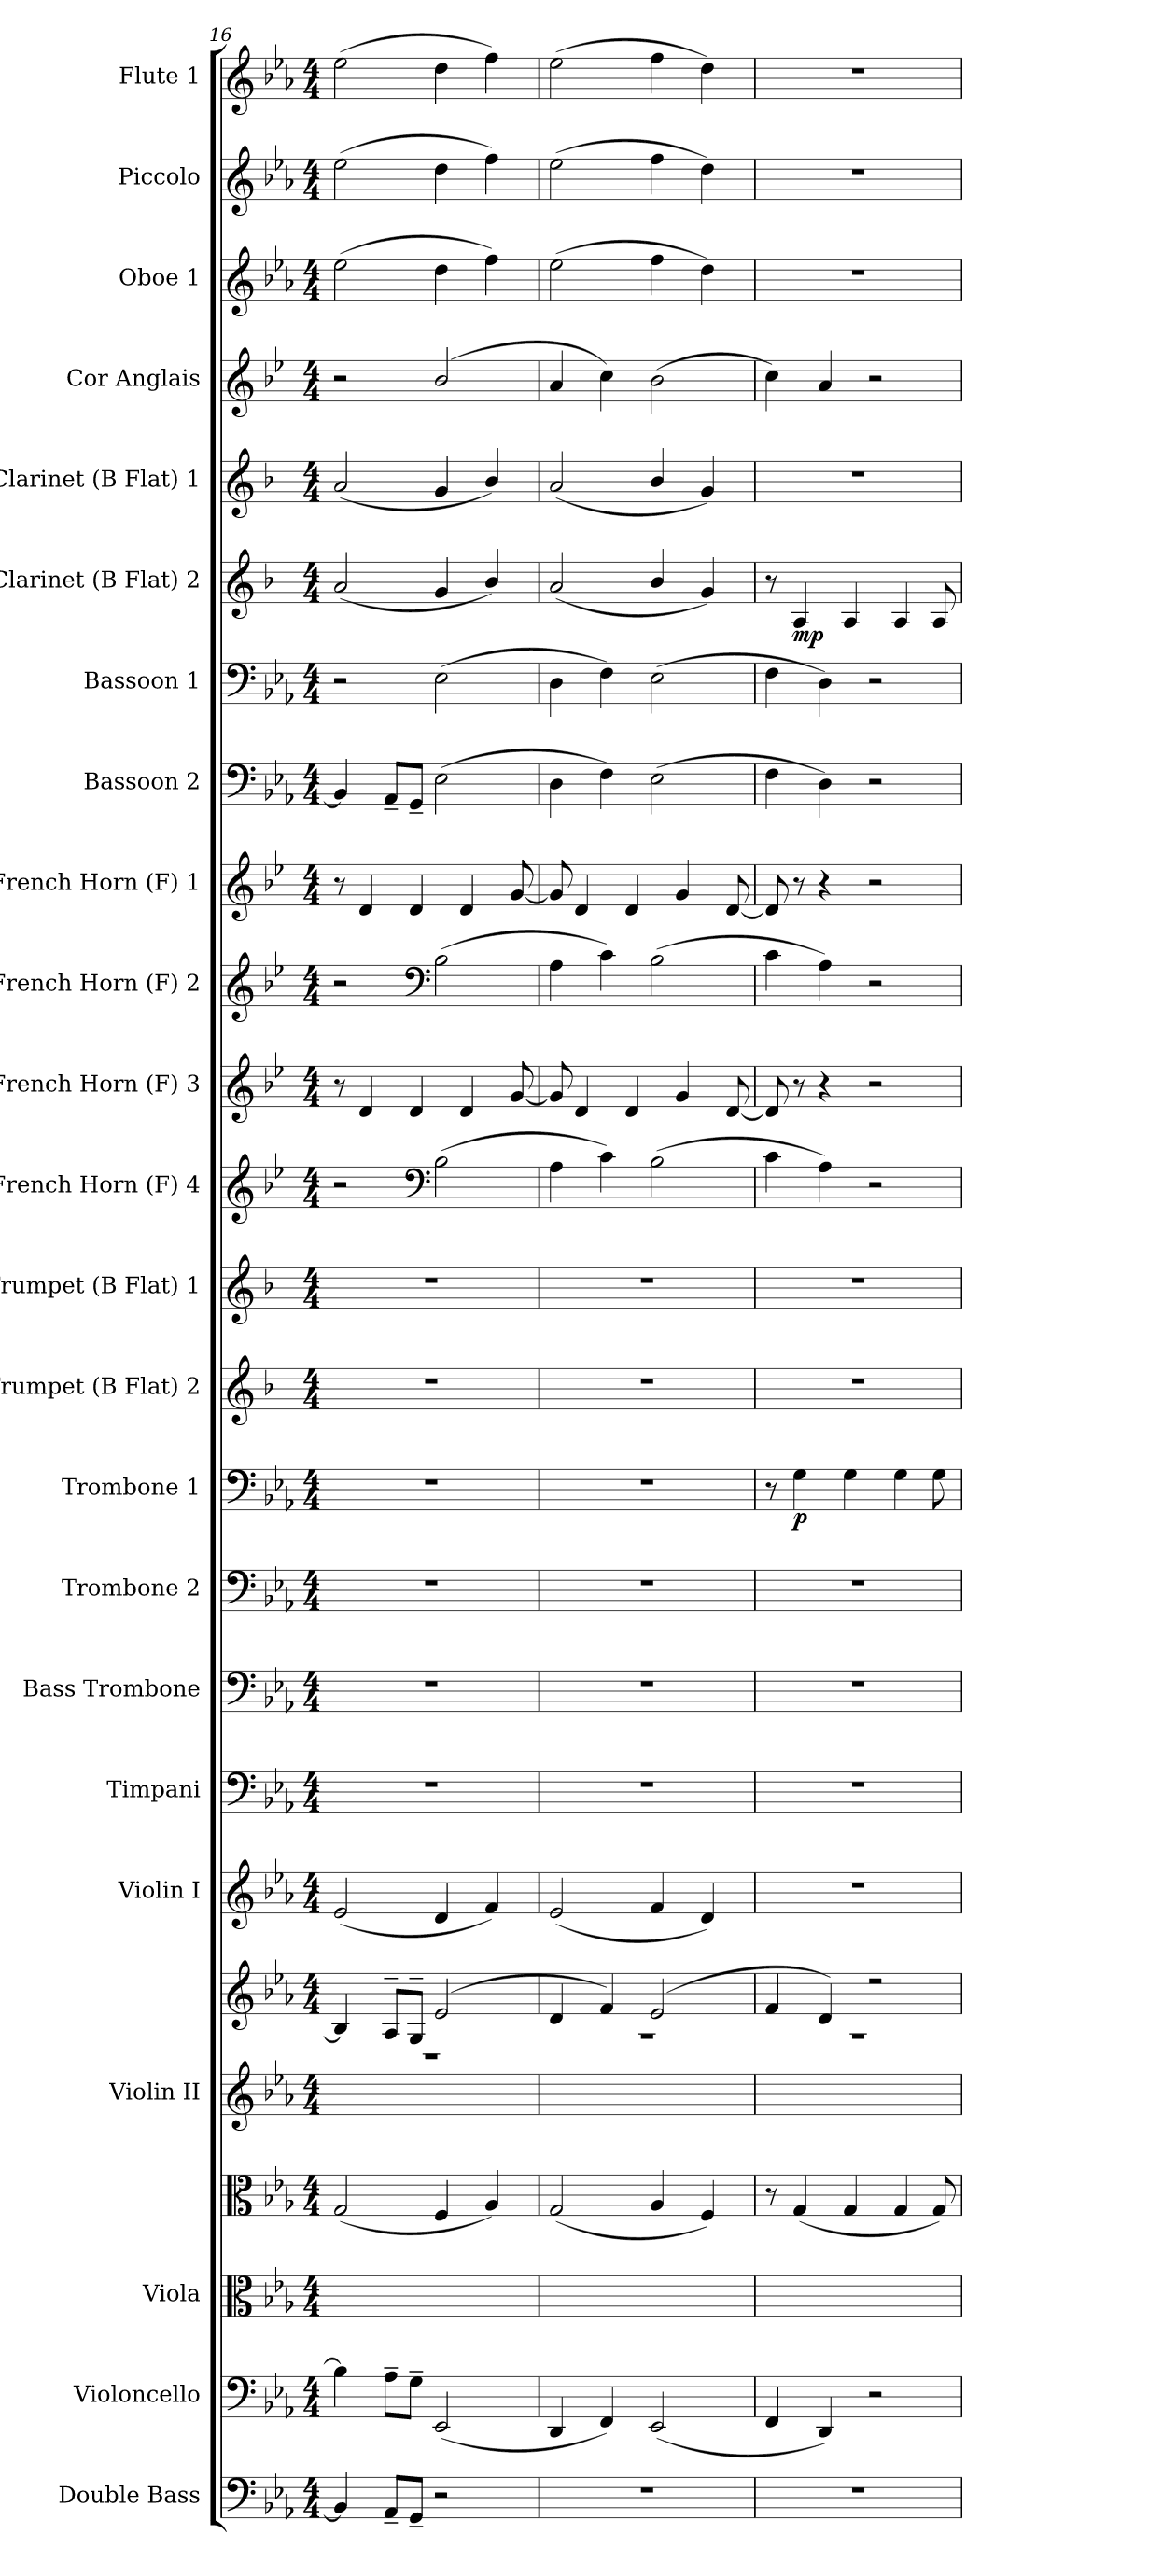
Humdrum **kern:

**kern	**kern	**kern	**kern	**dynam	**kern	**kern	**kern	**kern	**kern	**kern	**kern	**dynam	**kern	**kern	**kern	**kern	**kern	**kern	**kern	**kern	**kern	**dynam	**kern	**kern	**kern	**kern	**kern
*part23	*part22	*part21	*part21	*part21	*part20	*part20	*part19	*part18	*part17	*part16	*part15	*part15	*part14	*part13	*part12	*part11	*part10	*part9	*part8	*part7	*part6	*part6	*part5	*part4	*part3	*part2	*part1
*staff25	*staff24	*staff23	*staff22	*staff22/23	*staff21	*staff20	*staff19	*staff18	*staff17	*staff16	*staff15	*staff15	*staff14	*staff13	*staff12	*staff11	*staff10	*staff9	*staff8	*staff7	*staff6	*staff6	*staff5	*staff4	*staff3	*staff2	*staff1
*I"Double Bass	*I"Violoncello	*I"Viola	*	*	*I"Violin II	*	*I"Violin I	*I"Timpani	*I"Bass Trombone	*I"Trombone 2	*I"Trombone 1	*	*I"Trumpet (B Flat) 2	*I"Trumpet (B Flat) 1	*I"French Horn (F) 4	*I"French Horn (F) 3	*I"French Horn (F) 2	*I"French Horn (F) 1	*I"Bassoon 2	*I"Bassoon 1	*I"Clarinet (B Flat) 2	*	*I"Clarinet (B Flat) 1	*I"Cor Anglais	*I"Oboe 1	*I"Piccolo	*I"Flute 1
*I'D. B.	*I'Vc.	*I'Vla	*	*	*I'Vln II	*	*I'Vln I	*I'Timp.	*I'B. Tbn.	*I'Tbn. 2	*I'Tbn. 1	*	*I'Tpt (B Flat) 2	*I'Tpt (B Flat) 1	*I'F. Hn (F) 4	*I'F. Hn (F) 3	*I'F. Hn (F) 2	*I'F. Hn (F) 1	*I'Bsn 2	*I'Bsn 1	*I'Cl. (B Flat) 2	*	*I'Cl. (B Flat) 1	*I'C. A.	*I'Ob. 1	*I'Picc.	*I'Fl. 1
*clefF4	*clefF4	*clefC3	*clefC3	*	*clefG2	*clefG2	*clefG2	*clefF4	*clefF4	*clefF4	*clefF4	*	*clefG2	*clefG2	*clefG2	*clefG2	*clefG2	*clefG2	*clefF4	*clefF4	*clefG2	*	*clefG2	*clefG2	*clefG2	*clefG2	*clefG2
*ITrd7c12	*	*	*	*	*	*	*	*	*	*	*	*	*ITrd1c2	*ITrd1c2	*ITrd4c7	*ITrd4c7	*ITrd4c7	*ITrd4c7	*	*	*ITrd1c2	*	*ITrd1c2	*ITrd4c7	*	*ITrd-7c-12	*
*k[b-e-a-]	*k[b-e-a-]	*k[b-e-a-]	*k[b-e-a-]	*	*k[b-e-a-]	*k[b-e-a-]	*k[b-e-a-]	*k[b-e-a-]	*k[b-e-a-]	*k[b-e-a-]	*k[b-e-a-]	*	*k[b-e-a-]	*k[b-e-a-]	*k[b-e-a-]	*k[b-e-a-]	*k[b-e-a-]	*k[b-e-a-]	*k[b-e-a-]	*k[b-e-a-]	*k[b-e-a-]	*	*k[b-e-a-]	*k[b-e-a-]	*k[b-e-a-]	*k[b-e-a-]	*k[b-e-a-]
*c:	*c:	*c:	*c:	*	*c:	*c:	*c:	*c:	*c:	*c:	*c:	*	*c:	*c:	*c:	*c:	*c:	*c:	*c:	*c:	*c:	*	*c:	*c:	*c:	*c:	*c:
*M4/4	*M4/4	*M4/4	*M4/4	*	*M4/4	*M4/4	*M4/4	*M4/4	*M4/4	*M4/4	*M4/4	*	*M4/4	*M4/4	*M4/4	*M4/4	*M4/4	*M4/4	*M4/4	*M4/4	*M4/4	*	*M4/4	*M4/4	*M4/4	*M4/4	*M4/4
=16	=16	=16	=16	=16	=16	=16	=16	=16	=16	=16	=16	=16	=16	=16	=16	=16	=16	=16	=16	=16	=16	=16	=16	=16	=16	=16	=16
*	*	*	*	*	*	*^	*	*	*	*	*	*	*	*	*	*	*	*	*	*	*	*	*	*	*	*	*
4BBB-/]	4B-\]	1ryy	(2G/	.	1ryy	4B-/]	1r	(2e-/	1r	1r	1r	1r	.	1r	1r	2r	8r	2r	8r	4BB-/]	2r	(2g/	.	(2g/	2r	(2ee-\	(2eee-\	(2ee-\
.	.	.	.	.	.	.	.	.	.	.	.	.	.	.	.	.	4G/	.	4G/	.	.	.	.	.	.	.	.	.
8AAA-~</L	8A-~>\L	.	.	.	.	8A-~</L	.	.	.	.	.	.	.	.	.	.	.	.	.	8AA-~</L	.	.	.	.	.	.	.	.
8GGG~</J	8G~>\J	.	.	.	.	8G~</J	.	.	.	.	.	.	.	.	.	.	4G/	.	4G/	8GG~</J	.	.	.	.	.	.	.	.
*	*	*	*	*	*	*	*	*	*	*	*	*	*	*	*	*clefF4	*	*clefF4	*	*	*	*	*	*	*	*	*	*
2r	(2EE-/	.	4F/	.	.	(2e-/	.	4d/	.	.	.	.	.	.	.	(2E-\	.	(2E-\	.	(2E-\	(2E-\	4f/	.	4f/	(2e-/	4dd\	4ddd\	4dd\
.	.	.	.	.	.	.	.	.	.	.	.	.	.	.	.	.	4G/	.	4G/	.	.	.	.	.	.	.	.	.
.	.	.	4A-/)	.	.	.	.	4f/)	.	.	.	.	.	.	.	.	.	.	.	.	.	4a-/)	.	4a-/)	.	4ff\)	4fff\)	4ff\)
.	.	.	.	.	.	.	.	.	.	.	.	.	.	.	.	.	[<8c/	.	[<8c/	.	.	.	.	.	.	.	.	.
=17	=17	=17	=17	=17	=17	=17	=17	=17	=17	=17	=17	=17	=17	=17	=17	=17	=17	=17	=17	=17	=17	=17	=17	=17	=17	=17	=17	=17
1r	4DD/	1ryy	(2G/	.	1ryy	4d/	1r	(2e-/	1r	1r	1r	1r	.	1r	1r	4D\	8c/]	4D\	8c/]	4D\	4D\	(2g/	.	(2g/	4d/	(2ee-\	(2eee-\	(2ee-\
.	.	.	.	.	.	.	.	.	.	.	.	.	.	.	.	.	4G/	.	4G/	.	.	.	.	.	.	.	.	.
.	4FF/)	.	.	.	.	4f/)	.	.	.	.	.	.	.	.	.	4F\)	.	4F\)	.	4F\)	4F\)	.	.	.	4f\)	.	.	.
.	.	.	.	.	.	.	.	.	.	.	.	.	.	.	.	.	4G/	.	4G/	.	.	.	.	.	.	.	.	.
.	(2EE-/	.	4A-/	.	.	(2e-/	.	4f/	.	.	.	.	.	.	.	(2E-\	.	(2E-\	.	(2E-\	(2E-\	4a-/	.	4a-/	(2e-\	4ff\	4fff\	4ff\
.	.	.	.	.	.	.	.	.	.	.	.	.	.	.	.	.	4c/	.	4c/	.	.	.	.	.	.	.	.	.
.	.	.	4F/)	.	.	.	.	4d/)	.	.	.	.	.	.	.	.	.	.	.	.	.	4f/)	.	4f/)	.	4dd\)	4ddd\)	4dd\)
.	.	.	.	.	.	.	.	.	.	.	.	.	.	.	.	.	[<8G/	.	[<8G/	.	.	.	.	.	.	.	.	.
!!LO:PB:g=z
=18	=18	=18	=18	=18	=18	=18	=18	=18	=18	=18	=18	=18	=18	=18	=18	=18	=18	=18	=18	=18	=18	=18	=18	=18	=18	=18	=18	=18
1r	4FF/	1ryy	8r	.	1ryy	4f/	1r	1r	1r	1r	1r	8r	.	1r	1r	4F\	8G/]	4F\	8G/]	4F\	4F\	8r	.	1r	4f\)	1r	1r	1r
!	!	!	!	!LO:DY:b	!	!	!	!	!	!	!	!	!	!	!	!	!	!	!	!	!	!	!	!	!	!	!	!
!	!	!	!	!LO:DY:n=1:b	!	!	!	!	!	!	!	!	!LO:DY:b	!	!	!	!	!	!	!	!	!	!LO:DY:b	!	!	!	!	!
.	.	.	(4G/	mp mp	.	.	.	.	.	.	.	4G\	p	.	.	.	8r	.	8r	.	.	4G/	mp	.	.	.	.	.
.	4DD/)	.	.	.	.	4d/)	.	.	.	.	.	.	.	.	.	4D\)	4r	4D\)	4r	4D\)	4D\)	.	.	.	4d/	.	.	.
.	.	.	4G/	.	.	.	.	.	.	.	.	4G\	.	.	.	.	.	.	.	.	.	4G/	.	.	.	.	.	.
.	2r	.	.	.	.	2r	.	.	.	.	.	.	.	.	.	2r	2r	2r	2r	2r	2r	.	.	.	2r	.	.	.
.	.	.	4G/	.	.	.	.	.	.	.	.	4G\	.	.	.	.	.	.	.	.	.	4G/	.	.	.	.	.	.
.	.	.	8G/)	.	.	.	.	.	.	.	.	8G\	.	.	.	.	.	.	.	.	.	8G/	.	.	.	.	.	.
*	*	*	*	*	*	*v	*v	*	*	*	*	*	*	*	*	*	*	*	*	*	*	*	*	*	*	*	*	*
=	=	=	=	=	=	=	=	=	=	=	=	=	=	=	=	=	=	=	=	=	=	=	=	=	=	=	=
*-	*-	*-	*-	*-	*-	*-	*-	*-	*-	*-	*-	*-	*-	*-	*-	*-	*-	*-	*-	*-	*-	*-	*-	*-	*-	*-	*-
